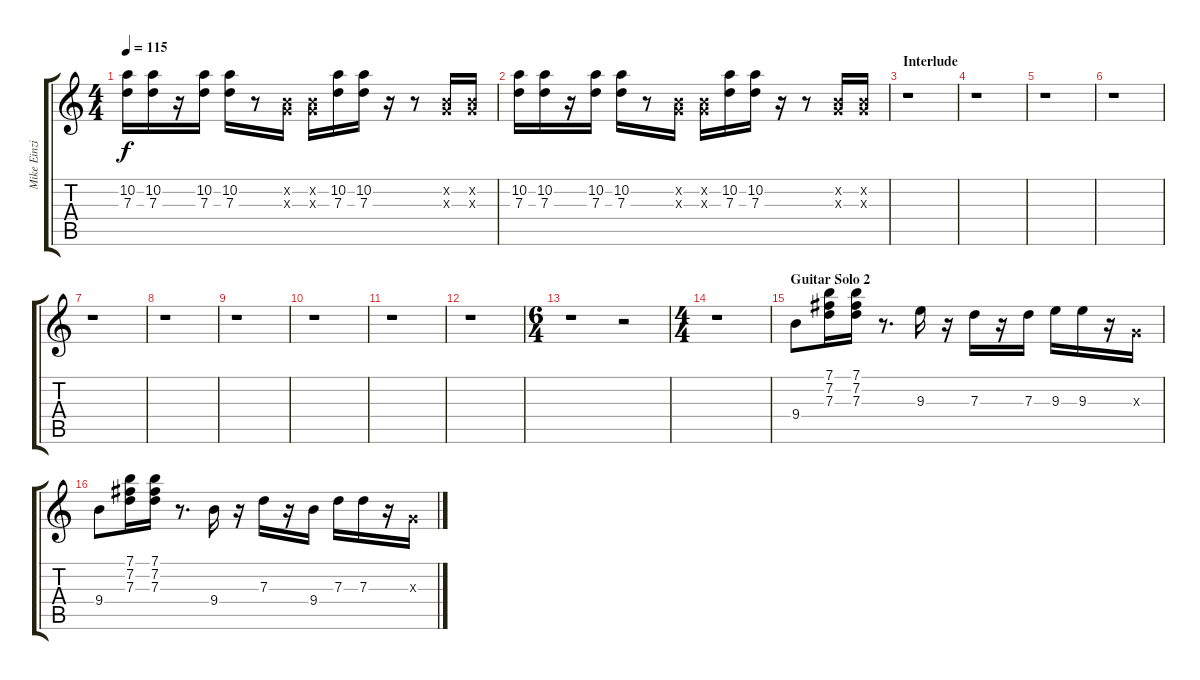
\track ("Mike Einziger - Clean Guitar 2" "Mike Einzi") {instrument electricguitarjazz}
\staff {score tabs}
\tuning (E4 B3 G3 D3 A2 E2) {hide}
\ts (4 4)
\tempo 115
\clef g2
\ks c
(10.2 7.3).16{dy f} (10.2 7.3).16 r.16 (10.2 7.3).16 (10.2 7.3).16 r.8 (0.2{x} 0.3{x}).16 (0.2{x} 0.3{x}).16 (10.2 7.3).16 (10.2 7.3).16 r.16 r.8 (0.2{x} 0.3{x}).16 (0.2{x} 0.3{x}).16 |
(10.2 7.3).16 (10.2 7.3).16 r.16 (10.2 7.3).16 (10.2 7.3).16 r.8 (0.2{x} 0.3{x}).16 (0.2{x} 0.3{x}).16 (10.2 7.3).16 (10.2 7.3).16 r.16 r.8 (0.2{x} 0.3{x}).16 (0.2{x} 0.3{x}).16 |
\section ("" "Interlude")
r.1 |
r.1 |
r.1 |
r.1 |
r.1 |
r.1 |
r.1 |
r.1 |
r.1 |
r.1 |
\ts (6 4)
r.1 r.2 |
\ts (4 4)
r.1 |
\section ("" "Guitar Solo 2")
9.4.8 (7.1 7.2 7.3).16 (7.1 7.2 7.3).16 r.8{d} 9.3.16 r.16 7.3.16 r.16 7.3.16 9.3.16 9.3.16 r.16 0.3{x}.16 |
9.4.8 (7.1 7.2 7.3).16 (7.1 7.2 7.3).16 r.8{d} 9.4.16 r.16 7.3.16 r.16 9.4.16 7.3.16 7.3.16 r.16 0.3{x}.16
